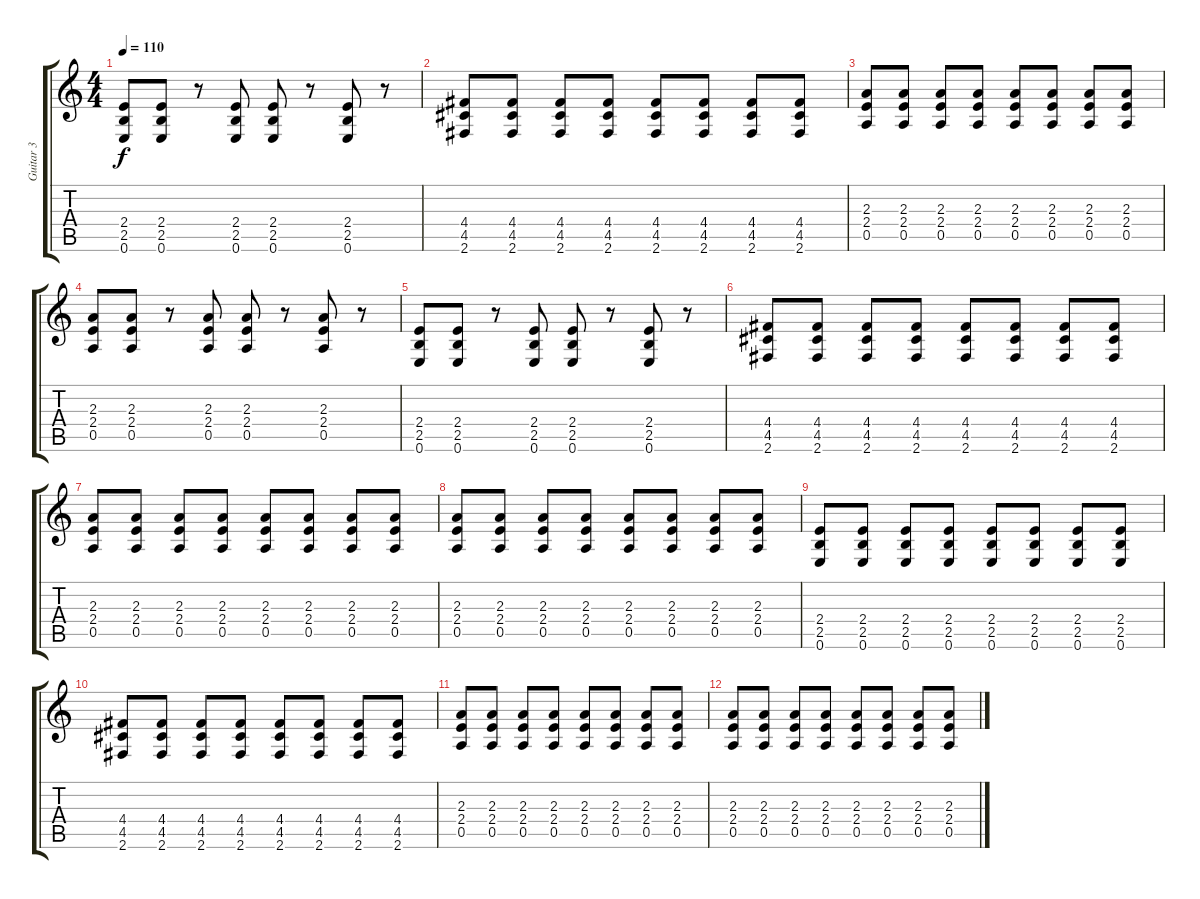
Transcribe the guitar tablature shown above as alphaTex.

\track ("Guitar 3" "Guitar 3") {instrument distortionguitar}
\staff {score tabs}
\tuning (E4 B3 G3 D3 A2 E2) {hide}
\ts (4 4)
\tempo 110
\clef g2
\ks c
(2.4 2.5 0.6).8{dy f} (2.4 2.5 0.6).8 r.8 (2.4 2.5 0.6).8 (2.4 2.5 0.6).8 r.8 (2.4 2.5 0.6).8 r.8 |
(4.4 4.5 2.6).8 (4.4 4.5 2.6).8 (4.4 4.5 2.6).8 (4.4 4.5 2.6).8 (4.4 4.5 2.6).8 (4.4 4.5 2.6).8 (4.4 4.5 2.6).8 (4.4 4.5 2.6).8 |
(2.3 2.4 0.5).8 (2.3 2.4 0.5).8 (2.3 2.4 0.5).8 (2.3 2.4 0.5).8 (2.3 2.4 0.5).8 (2.3 2.4 0.5).8 (2.3 2.4 0.5).8 (2.3 2.4 0.5).8 |
(2.3 2.4 0.5).8 (2.3 2.4 0.5).8 r.8 (2.3 2.4 0.5).8 (2.3 2.4 0.5).8 r.8 (2.3 2.4 0.5).8 r.8 |
(2.4 2.5 0.6).8 (2.4 2.5 0.6).8 r.8 (2.4 2.5 0.6).8 (2.4 2.5 0.6).8 r.8 (2.4 2.5 0.6).8 r.8 |
(4.4 4.5 2.6).8 (4.4 4.5 2.6).8 (4.4 4.5 2.6).8 (4.4 4.5 2.6).8 (4.4 4.5 2.6).8 (4.4 4.5 2.6).8 (4.4 4.5 2.6).8 (4.4 4.5 2.6).8 |
(2.3 2.4 0.5).8 (2.3 2.4 0.5).8 (2.3 2.4 0.5).8 (2.3 2.4 0.5).8 (2.3 2.4 0.5).8 (2.3 2.4 0.5).8 (2.3 2.4 0.5).8 (2.3 2.4 0.5).8 |
(2.3 2.4 0.5).8 (2.3 2.4 0.5).8 (2.3 2.4 0.5).8 (2.3 2.4 0.5).8 (2.3 2.4 0.5).8 (2.3 2.4 0.5).8 (2.3 2.4 0.5).8 (2.3 2.4 0.5).8 |
(2.4 2.5 0.6).8 (2.4 2.5 0.6).8 (2.4 2.5 0.6).8 (2.4 2.5 0.6).8 (2.4 2.5 0.6).8 (2.4 2.5 0.6).8 (2.4 2.5 0.6).8 (2.4 2.5 0.6).8 |
(4.4 4.5 2.6).8 (4.4 4.5 2.6).8 (4.4 4.5 2.6).8 (4.4 4.5 2.6).8 (4.4 4.5 2.6).8 (4.4 4.5 2.6).8 (4.4 4.5 2.6).8 (4.4 4.5 2.6).8 |
(2.3 2.4 0.5).8 (2.3 2.4 0.5).8 (2.3 2.4 0.5).8 (2.3 2.4 0.5).8 (2.3 2.4 0.5).8 (2.3 2.4 0.5).8 (2.3 2.4 0.5).8 (2.3 2.4 0.5).8 |
(2.3 2.4 0.5).8 (2.3 2.4 0.5).8 (2.3 2.4 0.5).8 (2.3 2.4 0.5).8 (2.3 2.4 0.5).8 (2.3 2.4 0.5).8 (2.3 2.4 0.5).8 (2.3 2.4 0.5).8
